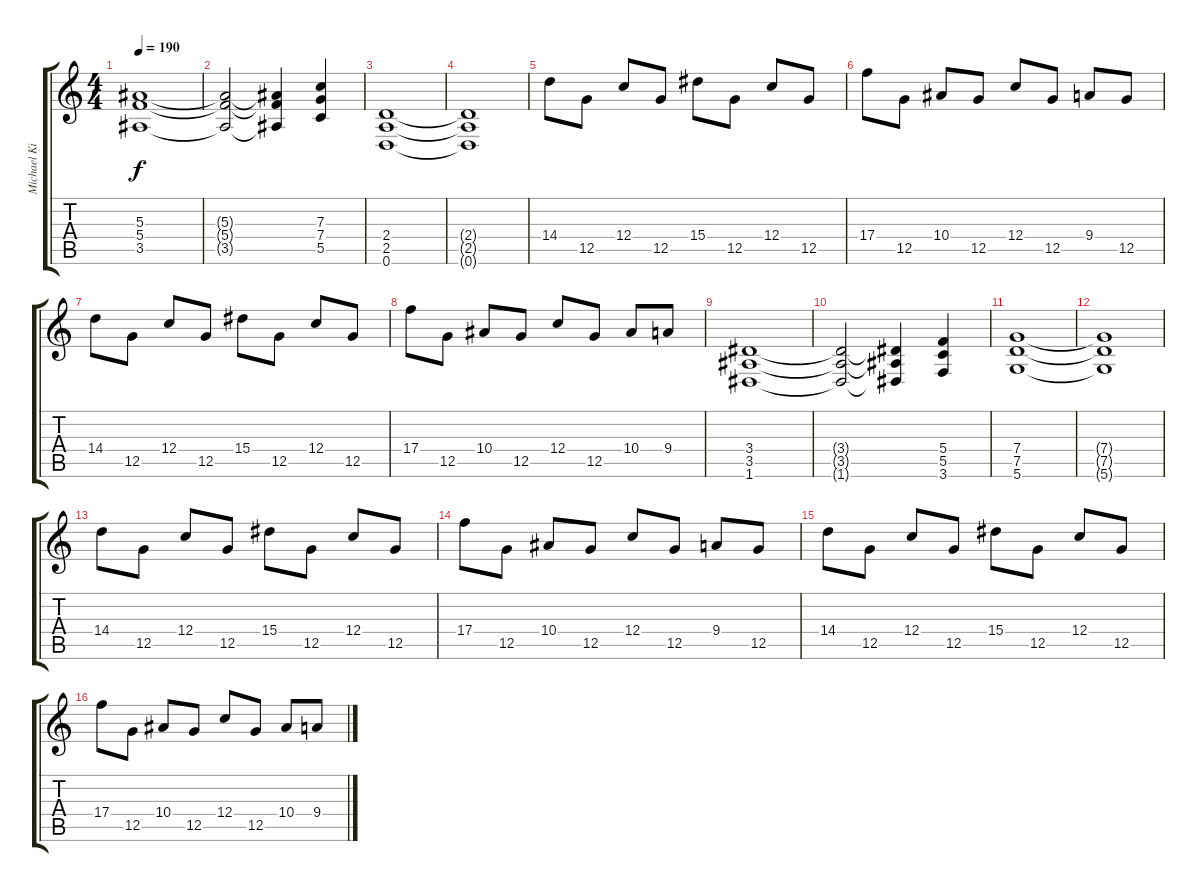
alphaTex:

\track ("Michael Kirshin" "Michael Ki") {instrument overdrivenguitar}
\staff {score tabs}
\tuning (D4 A3 F3 C3 G2 D2) {hide}
\ts (4 4)
\tempo 190
\clef g2
\ks c
(5.3 5.4 3.5).1{dy f} |
(5.3{t} 5.4{t} 3.5{t}).2 (5.3{t} 5.4{t} 3.5{t}).4 (7.3 7.4 5.5).4 |
(2.4 2.5 0.6).1 |
(2.4{t} 2.5{t} 0.6{t}).1 |
14.4.8 12.5.8 12.4.8 12.5.8 15.4.8 12.5.8 12.4.8 12.5.8 |
17.4.8 12.5.8 10.4.8 12.5.8 12.4.8 12.5.8 9.4.8 12.5.8 |
14.4.8 12.5.8 12.4.8 12.5.8 15.4.8 12.5.8 12.4.8 12.5.8 |
17.4.8 12.5.8 10.4.8 12.5.8 12.4.8 12.5.8 10.4.8 9.4.8 |
(3.4 3.5 1.6).1 |
(3.4{t} 3.5{t} 1.6{t}).2 (3.4{t} 3.5{t} 1.6{t}).4 (5.4 5.5 3.6).4 |
(7.4 7.5 5.6).1 |
(7.4{t} 7.5{t} 5.6{t}).1 |
14.4.8 12.5.8 12.4.8 12.5.8 15.4.8 12.5.8 12.4.8 12.5.8 |
17.4.8 12.5.8 10.4.8 12.5.8 12.4.8 12.5.8 9.4.8 12.5.8 |
14.4.8 12.5.8 12.4.8 12.5.8 15.4.8 12.5.8 12.4.8 12.5.8 |
17.4.8 12.5.8 10.4.8 12.5.8 12.4.8 12.5.8 10.4.8 9.4.8
